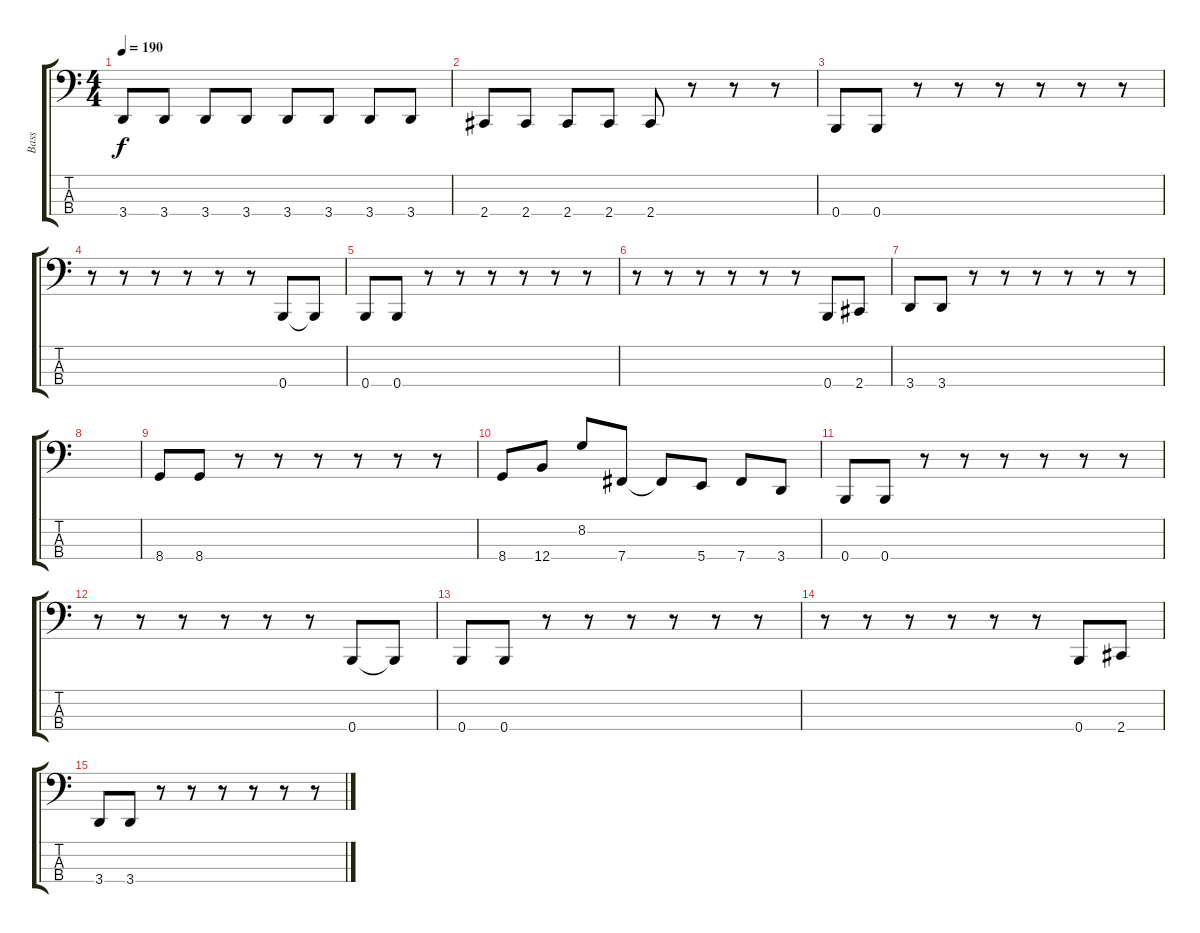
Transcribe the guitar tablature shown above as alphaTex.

\track ("Bass" "Bass") {instrument electricbasspick}
\staff {score tabs}
\tuning (E2 B1 Gb1 B0) {hide}
\ts (4 4)
\tempo 190
\clef f4
\ks c
3.4.8{dy f} 3.4.8 3.4.8 3.4.8 3.4.8 3.4.8 3.4.8 3.4.8 |
2.4.8 2.4.8 2.4.8 2.4.8 2.4.8 r.8 r.8 r.8 |
0.4.8 0.4.8 r.8 r.8 r.8 r.8 r.8 r.8 |
r.8 r.8 r.8 r.8 r.8 r.8 0.4.8 0.4{t}.8 |
0.4.8 0.4.8 r.8 r.8 r.8 r.8 r.8 r.8 |
r.8 r.8 r.8 r.8 r.8 r.8 0.4.8 2.4.8 |
3.4.8 3.4.8 r.8 r.8 r.8 r.8 r.8 r.8 |
|
8.4.8 8.4.8 r.8 r.8 r.8 r.8 r.8 r.8 |
8.4.8 12.4.8 8.2.8 7.4.8 7.4{t}.8 5.4.8 7.4.8 3.4.8 |
0.4.8 0.4.8 r.8 r.8 r.8 r.8 r.8 r.8 |
r.8 r.8 r.8 r.8 r.8 r.8 0.4.8 0.4{t}.8 |
0.4.8 0.4.8 r.8 r.8 r.8 r.8 r.8 r.8 |
r.8 r.8 r.8 r.8 r.8 r.8 0.4.8 2.4.8 |
3.4.8 3.4.8 r.8 r.8 r.8 r.8 r.8 r.8
